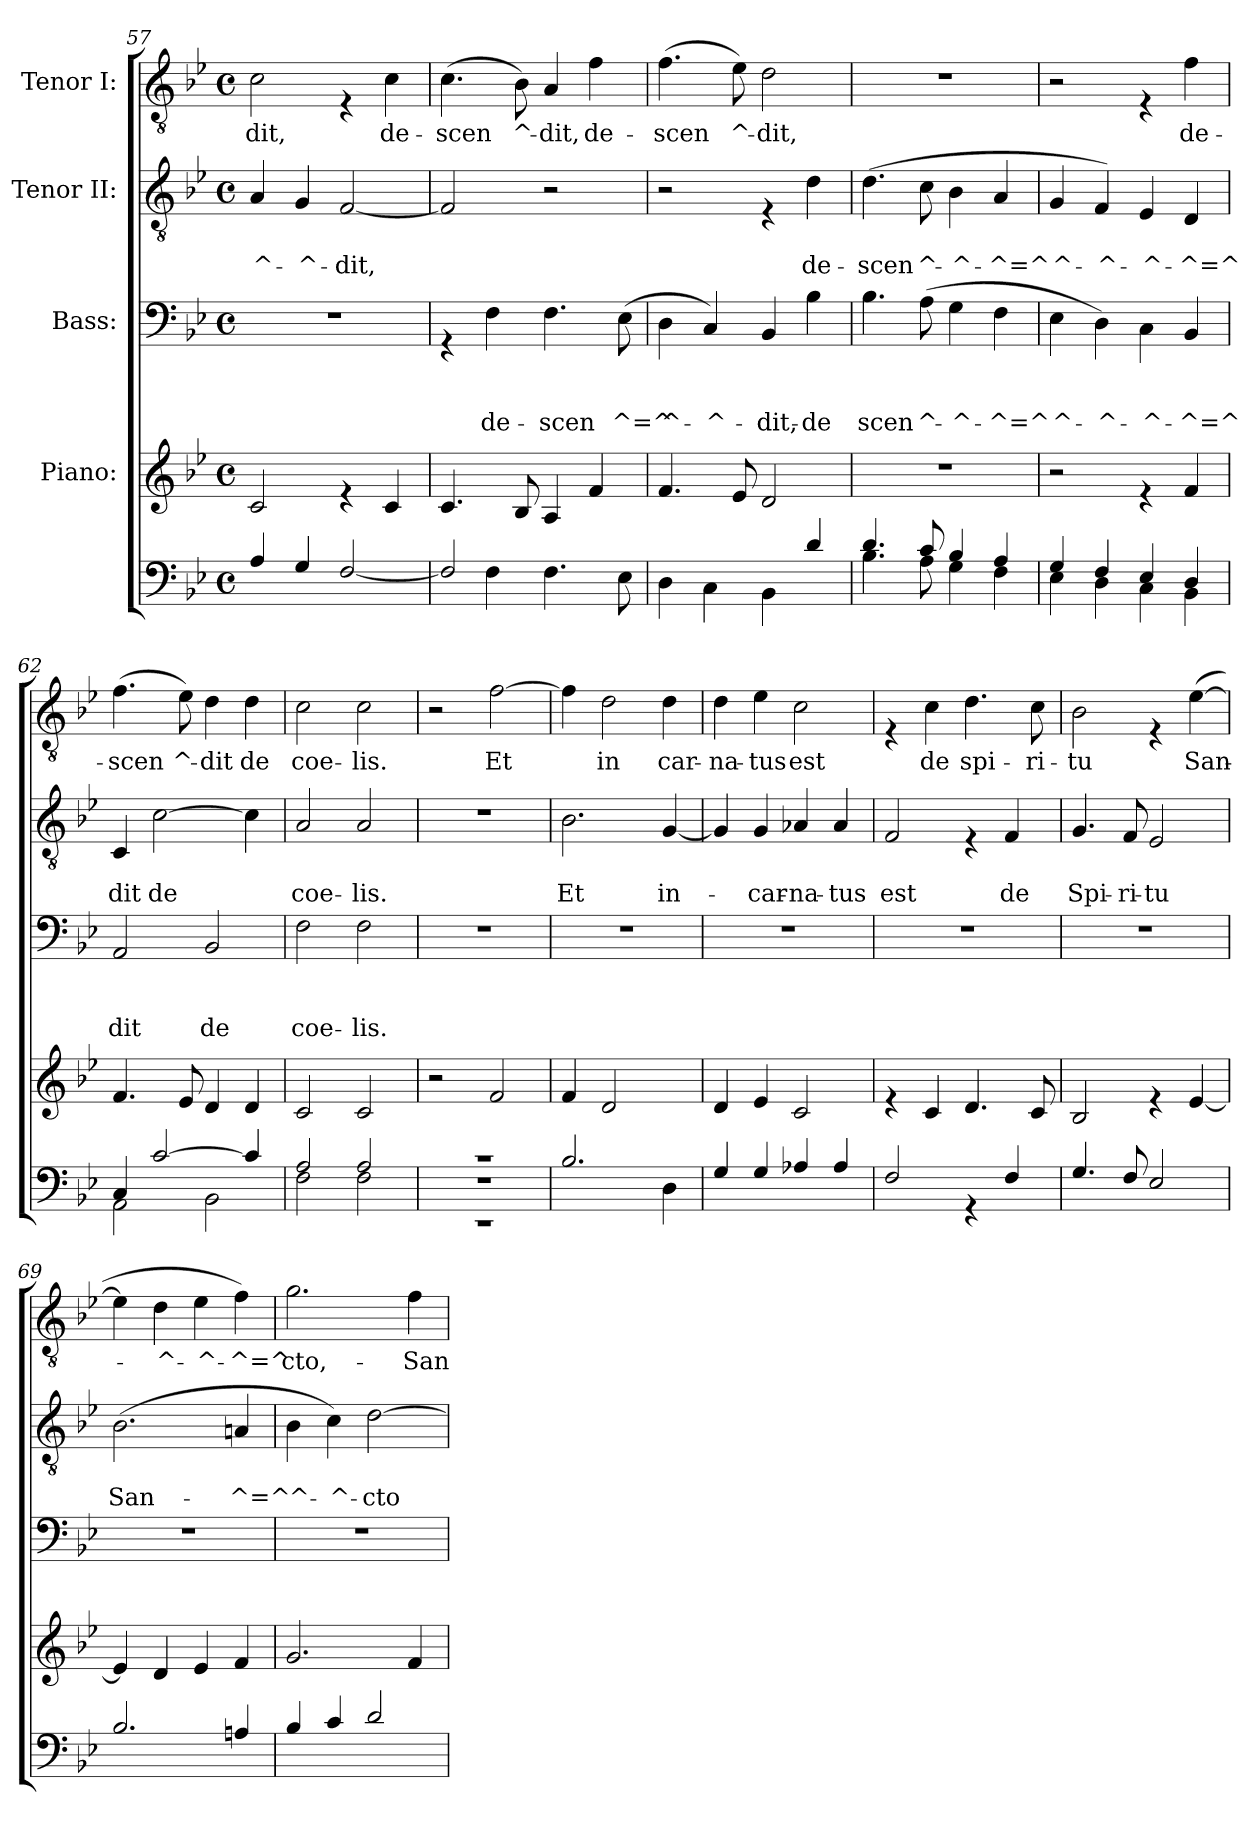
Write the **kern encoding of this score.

**kern	**kern	**kern	**text	**text	**text	**kern	**text	**text	**kern	**text
*part5	*part4	*part3	*part3	*part3	*part3	*part2	*part2	*part2	*part1	*part1
*staff5	*staff4	*staff3	*staff3	*staff3	*staff3	*staff2	*staff2	*staff2	*staff1	*staff1
*	*I"Piano:	*I"Bass:	*	*	*	*I"Tenor II:	*	*	*I"Tenor I:	*
*clefF4	*clefG2	*clefF4	*	*	*	*clefGv2	*	*	*clefGv2	*
*k[b-e-]	*k[b-e-]	*k[b-e-]	*	*	*	*k[b-e-]	*	*	*k[b-e-]	*
*B-:	*B-:	*B-:	*	*	*	*B-:	*	*	*B-:	*
*M4/4	*M4/4	*M4/4	*	*	*	*M4/4	*	*	*M4/4	*
*met(c)	*met(c)	*met(c)	*	*	*	*met(c)	*	*	*met(c)	*
=57	=57	=57	=57	=57	=57	=57	=57	=57	=57	=57
!	!	!	!	!	!	!	!	!LO:LY:b	!	!LO:LY:b
4A/	2c/	1r	.	.	.	4A/	.	^-	2c\	dit,
!	!	!	!	!	!	!	!	!LO:LY:b	!	!
4G/	.	.	.	.	.	4G/	.	-^-	.	.
!	!	!	!	!	!	!	!	!LO:LY:b	!	!
[<2F/	4re	.	.	.	.	[<2F/	.	-dit,	4rE	.
!	!	!	!	!	!	!	!	!	!	!LO:LY:b
.	4c/	.	.	.	.	.	.	.	4c\	de-
=58	=58	=58	=58	=58	=58	=58	=58	=58	=58	=58
*^	*	*	*	*	*	*	*	*	*	*
!	!	!	!	!	!	!	!	!	!	!	!LO:LY:b
2F/]	4ryy	4.c/	4rGG	.	.	.	2F/]	.	.	(>4.c\	-scen
!	!	!	!	!	!	!LO:LY:b	!	!	!	!	!
.	4F\	.	4F\	.	.	de-	.	.	.	.	.
!	!	!	!	!	!	!	!	!	!	!	!LO:LY:b
.	.	8B-/	.	.	.	.	.	.	.	8B-\)	^-
!	!	!	!	!	!	!LO:LY:b	!	!	!	!	!LO:LY:b
2ryy	4.F\	4A/	4.F\	.	.	-scen	2r	.	.	4A/	-dit,
!	!	!	!	!	!	!	!	!	!	!	!LO:LY:b
.	.	4f/	.	.	.	.	.	.	.	4f\	de-
!	!	!	!	!	!	!LO:LY:b	!	!	!	!	!
.	8E-\	.	(>8E-\	.	.	^=^	.	.	.	.	.
=59	=59	=59	=59	=59	=59	=59	=59	=59	=59	=59	=59
!	!	!	!	!	!	!LO:LY:b	!	!	!	!	!LO:LY:b
2.ryy	4D\	4.f/	4D\	.	.	^-	2r	.	.	(>4.f\	-scen
!	!	!	!	!	!	!LO:LY:b	!	!	!	!	!
.	4C\	.	4C/)	.	.	-^-	.	.	.	.	.
!	!	!	!	!	!	!	!	!	!	!	!LO:LY:b
.	.	8e-/	.	.	.	.	.	.	.	8e-\)	^-
!	!	!	!	!	!	!LO:LY:b	!	!	!	!	!LO:LY:b
.	4BB-\	2d/	4BB-/	.	.	-dit,-	4rE	.	.	2d\	-dit,
!	!	!	!	!	!	!LO:LY:b	!	!	!LO:LY:b	!	!
4d/	4ryy	.	4B-\	.	.	-de	4d\	.	de-	.	.
!!LO:LB:g=z
=60	=60	=60	=60	=60	=60	=60	=60	=60	=60	=60	=60
!	!	!	!	!	!	!LO:LY:b	!	!	!LO:LY:b	!	!
4.d/	4.B-\	1r	4.B-\	.	.	scen	(>4.d\	.	-scen	1r	.
!	!	!	!	!	!	!LO:LY:b	!	!	!LO:LY:b	!	!
8c/	8A\	.	(>8A\	.	.	^-	8c\	.	^-	.	.
!	!	!	!	!	!	!LO:LY:b	!	!	!LO:LY:b	!	!
4B-/	4G\	.	4G\	.	.	-^-	4B-\	.	-^-	.	.
!	!	!	!	!	!	!LO:LY:b	!	!	!LO:LY:b	!	!
4A/	4F\	.	4F\	.	.	-^=^	4A/	.	-^=^	.	.
=61	=61	=61	=61	=61	=61	=61	=61	=61	=61	=61	=61
!	!	!	!	!	!	!LO:LY:b	!	!	!LO:LY:b	!	!
4G/	4E-\	2r	4E-\	.	.	^-	4G/	.	^-	2r	.
!	!	!	!	!	!	!LO:LY:b	!	!	!LO:LY:b	!	!
4F/	4D\	.	4D\)	.	.	-^-	4F/)	.	-^-	.	.
!	!	!	!	!	!	!LO:LY:b	!	!	!LO:LY:b	!	!
4E-/	4C\	4re	4C\	.	.	-^-	4E-/	.	-^-	4rE	.
!	!	!	!	!	!	!LO:LY:b	!	!	!LO:LY:b	!	!LO:LY:b
4D/	4BB-\	4f/	4BB-/	.	.	-^=^	4D/	.	-^=^	4f\	de-
=62	=62	=62	=62	=62	=62	=62	=62	=62	=62	=62	=62
!	!	!	!	!	!	!LO:LY:b	!	!	!LO:LY:b	!	!LO:LY:b
4C/	2AA\	4.f/	2AA/	.	.	dit	4C/	.	dit	(>4.f\	-scen
!	!	!	!	!	!	!	!	!	!LO:LY:b	!	!
[<2c/	.	.	.	.	.	.	[>2c\	.	de	.	.
!	!	!	!	!	!	!	!	!	!	!	!LO:LY:b
.	.	8e-/	.	.	.	.	.	.	.	8e-\)	^-
!	!	!	!	!	!	!LO:LY:b	!	!	!	!	!LO:LY:b
.	2BB-\	4d/	2BB-/	.	.	de	.	.	.	4d\	-dit
!	!	!	!	!	!	!	!	!	!	!	!LO:LY:b
4c/]	.	4d/	.	.	.	.	4c\]	.	.	4d\	de
=63	=63	=63	=63	=63	=63	=63	=63	=63	=63	=63	=63
!	!	!	!	!	!	!LO:LY:b	!	!	!LO:LY:b	!	!LO:LY:b
2A/	2F\	2c/	2F\	.	.	coe-	2A/	.	coe-	2c\	coe-
!	!	!	!	!	!	!LO:LY:b	!	!	!LO:LY:b	!	!LO:LY:b
2A/	2F\	2c/	2F\	.	.	-lis.	2A/	.	-lis.	2c\	-lis.
=64	=64	=64	=64	=64	=64	=64	=64	=64	=64	=64	=64
*	*^	*	*	*	*	*	*	*	*	*	*
1rc	1rEE	1r	2r	1r	.	.	.	1r	.	.	2r	.
!	!	!	!	!	!	!	!	!	!	!	!	!LO:LY:b
.	.	.	2f/	.	.	.	.	.	.	.	[>2f\	Et
*v	*v	*v	*	*	*	*	*	*	*	*	*	*
=65	=65	=65	=65	=65	=65	=65	=65	=65	=65	=65
!	!	!	!	!	!	!	!	!LO:LY:b	!	!
2.B-/	4f/	1r	.	.	.	2.B-\	.	Et	4f\]	.
!	!	!	!	!	!	!	!	!	!	!LO:LY:b
.	2d/	.	.	.	.	.	.	.	2d\	in
!	!	!	!	!	!	!	!	!LO:LY:b	!	!LO:LY:b
4D\	4ryy	.	.	.	.	[<4G/	.	in-	4d\	car-
!!LO:LB:g=z
=66	=66	=66	=66	=66	=66	=66	=66	=66	=66	=66
!	!	!	!	!	!	!	!	!	!	!LO:LY:b
4G/	4d/	1r	.	.	.	4G/]	.	.	4d\	-na-
!	!	!	!	!	!	!	!	!LO:LY:b	!	!LO:LY:b
4G/	4e-/	.	.	.	.	4G/	.	-car-	4e-\	-tus
!	!	!	!	!	!	!	!	!LO:LY:b	!	!LO:LY:b
4A-X/	2c/	.	.	.	.	4A-X/	.	-na-	2c\	est
!	!	!	!	!	!	!	!	!LO:LY:b	!	!
4A-/	.	.	.	.	.	4A-/	.	-tus	.	.
=67	=67	=67	=67	=67	=67	=67	=67	=67	=67	=67
!	!	!	!	!	!	!	!	!LO:LY:b	!	!
2F/	4re	1r	.	.	.	2F/	.	est	4rE	.
!	!	!	!	!	!	!	!	!	!	!LO:LY:b
.	4c/	.	.	.	.	.	.	.	4c\	de
!	!	!	!	!	!	!	!	!	!	!LO:LY:b
4rGG	4.d/	.	.	.	.	4rE	.	.	4.d\	spi-
!	!	!	!	!	!	!	!	!LO:LY:b	!	!
4F/	.	.	.	.	.	4F/	.	de	.	.
!	!	!	!	!	!	!	!	!	!	!LO:LY:b
.	8c/	.	.	.	.	.	.	.	8c\	-ri-
=68	=68	=68	=68	=68	=68	=68	=68	=68	=68	=68
!	!	!	!	!	!	!	!	!LO:LY:b	!	!LO:LY:b
4.G/	2B-/	1r	.	.	.	4.G/	.	Spi-	2B-\	-tu
!	!	!	!	!	!	!	!	!LO:LY:b	!	!
8F/	.	.	.	.	.	8F/	.	-ri-	.	.
!	!	!	!	!	!	!	!	!LO:LY:b	!	!
2E-/	4re	.	.	.	.	2E-/	.	-tu	4rE	.
!	!	!	!	!	!	!	!	!	!	!LO:LY:b
.	[<4e-/	.	.	.	.	.	.	.	(>[>4e-\	San-
=69	=69	=69	=69	=69	=69	=69	=69	=69	=69	=69
!	!	!	!	!	!	!	!	!LO:LY:b	!	!
2.B-/	4e-/]	1r	.	.	.	(>2.B-\	.	San-	4e-\]	.
!	!	!	!	!	!	!	!	!	!	!LO:LY:b
.	4d/	.	.	.	.	.	.	.	4d\	-^-
!	!	!	!	!	!	!	!	!	!	!LO:LY:b
.	4e-/	.	.	.	.	.	.	.	4e-\	-^-
!	!	!	!	!	!	!	!	!LO:LY:b	!	!LO:LY:b
4Ani/	4f/	.	.	.	.	4Ani/	.	-^=^	4f\)	-^=^
=70	=70	=70	=70	=70	=70	=70	=70	=70	=70	=70
!	!	!	!	!	!	!	!	!LO:LY:b	!	!LO:LY:b
4B-/	2.g/	1r	.	.	.	4B-\	.	^-	2.g\	cto,-
!	!	!	!	!	!	!	!	!LO:LY:b	!	!
4c/	.	.	.	.	.	4c\)	.	-^-	.	.
!	!	!	!	!	!	!	!	!LO:LY:b	!	!
2d/	.	.	.	.	.	[>2d\	.	-cto	.	.
!	!	!	!	!	!	!	!	!	!	!LO:LY:b
.	4f/	.	.	.	.	.	.	.	4f\	-San
=	=	=	=	=	=	=	=	=	=	=
*-	*-	*-	*-	*-	*-	*-	*-	*-	*-	*-
